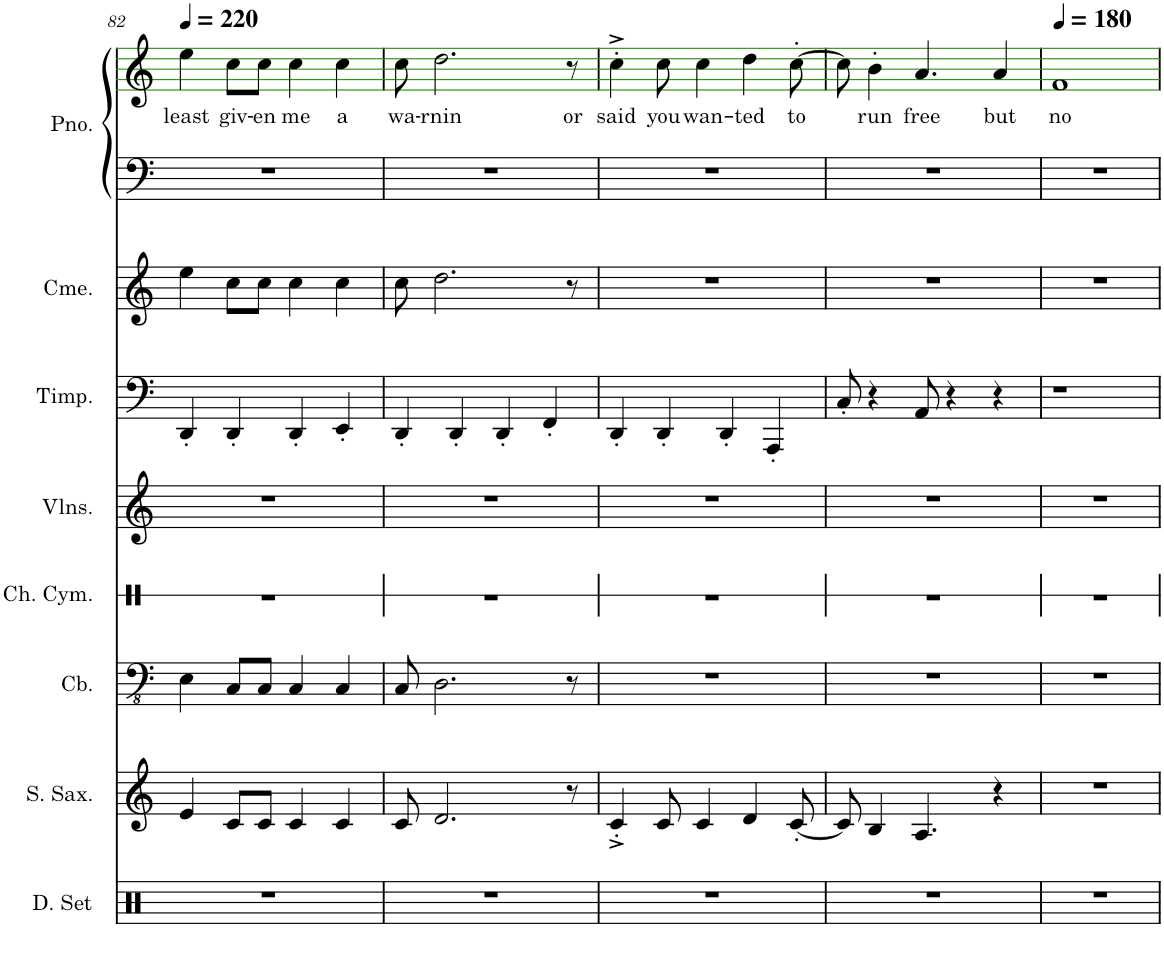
**kern	**kern	**kern	**kern	**kern	**kern	**kern	**kern	**kern	**text
*part8	*part7	*part6	*part5	*part4	*part3	*part2	*part1	*part1	*part1
*staff9	*staff8	*staff7	*staff6	*staff5	*staff4	*staff3	*staff2	*staff1	*staff1
*I"Drumset	*I"Soprano Saxophone	*I"Contrabass	*I"Chinese Cymbal	*I"Violins	*I"Timpani	*I"Chimes	*I"Grand Piano	*	*
*I'D. Set	*I'S. Sax.	*I'Cb.	*I'Ch. Cym.	*I'Vlns.	*I'Timp.	*I'Cme.	*I'Pno.	*	*
!!LO:PB:g=z
*clefX	*clefG2	*clefFv4	*clefX	*clefG2	*clefF4	*clefG2	*clefF4	*clefG2	*
*	*ITrd1c2	*ITrd7c12	*	*	*	*	*	*	*
*k[]	*k[]	*k[]	*k[]	*k[]	*k[]	*k[]	*k[]	*k[]	*
*M4/4	*M4/4	*M4/4	*M4/4	*M4/4	*M4/4	*M4/4	*M4/4	*M4/4	*
*MM220	*MM220	*MM220	*MM220	*MM220	*MM220	*MM220	*MM220	*MM220	*
=82	=82	=82	=82	=82	=82	=82	=82	=82	=82
!	!	!	!	!	!	!	!	!	!LO:LY:b
1r	4e/	4EE\	1r	1r	4DD'/	4ee\	1r	4ee\	least
!	!	!	!	!	!	!	!	!	!LO:LY:b
.	8c/L	8CC/L	.	.	4DD'/	8cc\L	.	8cc\L	giv-
!	!	!	!	!	!	!	!	!	!LO:LY:b
.	8c/J	8CC/J	.	.	.	8cc\J	.	8cc\J	-en
!	!	!	!	!	!	!	!	!	!LO:LY:b
.	4c/	4CC/	.	.	4DD'/	4cc\	.	4cc\	me
!	!	!	!	!	!	!	!	!	!LO:LY:b
.	4c/	4CC/	.	.	4EE'/	4cc\	.	4cc\	a
=83	=83	=83	=83	=83	=83	=83	=83	=83	=83
!	!	!	!	!	!	!	!	!	!LO:LY:b
1r	8c/	8CC/	1r	1r	4DD'/	8cc\	1r	8cc\	wa-
!	!	!	!	!	!	!	!	!	!LO:LY:b
.	2.d/	2.DD\	.	.	.	2.dd\	.	2.dd\	-rnin
.	.	.	.	.	4DD'/	.	.	.	.
.	.	.	.	.	4DD'/	.	.	.	.
.	.	.	.	.	4FF'/	.	.	.	.
!	!	!	!	!	!	!	!	!	!LO:LY:b
.	8r	8r	.	.	.	8r	.	8r	or
=84	=84	=84	=84	=84	=84	=84	=84	=84	=84
!	!	!	!	!	!	!	!	!	!LO:LY:b
1r	4c'^/	1r	1r	1r	4DD'/	1r	1r	4cc'^\	said
!	!	!	!	!	!	!	!	!	!LO:LY:b
.	8c/	.	.	.	4DD'/	.	.	8cc\	you
!	!	!	!	!	!	!	!	!	!LO:LY:b
.	4c/	.	.	.	.	.	.	4cc\	wan-
.	.	.	.	.	4DD'/	.	.	.	.
!	!	!	!	!	!	!	!	!	!LO:LY:b
.	4d/	.	.	.	.	.	.	4dd\	-ted
.	.	.	.	.	4AAA'/	.	.	.	.
!	!	!	!	!	!	!	!	!	!LO:LY:b
.	[8c'/	.	.	.	.	.	.	[8cc'\	to
=85	=85	=85	=85	=85	=85	=85	=85	=85	=85
1r	8c/]	1r	1r	1r	8C'/	1r	1r	8cc\]	.
!	!	!	!	!	!	!	!	!	!LO:LY:b
.	4B/	.	.	.	4r	.	.	4b'\	run
!	!	!	!	!	!	!	!	!	!LO:LY:b
.	4.A/	.	.	.	8AA/	.	.	4.a/	free
.	.	.	.	.	4r	.	.	.	.
!	!	!	!	!	!	!	!	!	!LO:LY:b
.	4r	.	.	.	4r	.	.	4a/	but
=86	=86	=86	=86	=86	=86	=86	=86	=86	=86
*	*	*	*	*	*	*	*	*MM180	*
!	!	!	!	!	!	!	!	!	!LO:LY:b
1r	1r	1r	1r	1r	1r	1r	1r	1f	no
=	=	=	=	=	=	=	=	=	=
*-	*-	*-	*-	*-	*-	*-	*-	*-	*-
